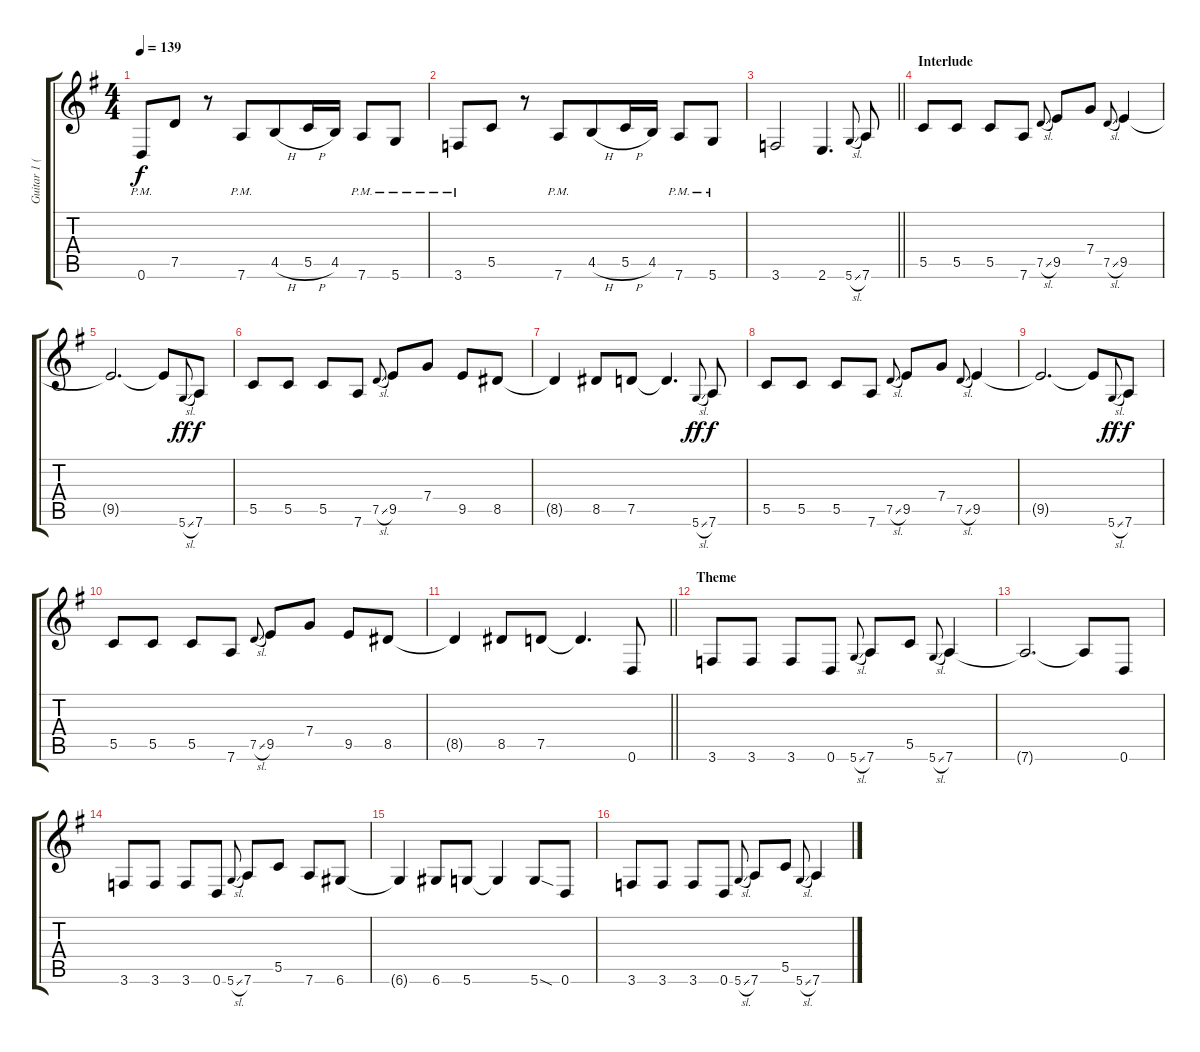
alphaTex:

\track ("Guitar 1 (rhythm - left)" "Guitar 1 (") {instrument electricguitarclean}
\staff {score tabs}
\tuning (D4 A3 F3 C3 G2 D2) {hide}
\ts (4 4)
\tempo 139
\clef g2
\ks eminor
0.6{pm}.8{dy f} 7.5.8 r.8 7.6{pm}.8{beam merge} 4.5{h}.8 5.5{h}.16 4.5.16{beam split} 7.6{pm}.8 5.6{pm}.8 |
3.6{pm}.8 5.5.8 r.8 7.6{pm}.8{beam merge} 4.5{h}.8 5.5{h}.16 4.5.16{beam split} 7.6{pm}.8 5.6{pm}.8 |
\barLineRight lightlight
3.6.2 2.6.4{d} 5.6{sl}.8{gr onbeat} 7.6.8{instrument electricguitarclean} |
\section ("" "Interlude")
5.5.8 5.5.8 5.5.8 7.6.8 7.5{sl}.8{gr onbeat} 9.5.8 7.4.8 7.5{sl}.8{gr onbeat} 9.5.4 |
9.5{t}.2{d} 9.5{t}.8 5.6{sl}.8{gr onbeat dy ff} 7.6.8{dy f} |
5.5.8 5.5.8 5.5.8 7.6.8 7.5{sl}.8{gr onbeat} 9.5.8 7.4.8 9.5.8 8.5.8 |
8.5{t}.4 8.5.8 7.5.8 7.5{t}.4{d} 5.6{sl}.8{gr onbeat dy ff} 7.6.8{dy f} |
5.5.8 5.5.8 5.5.8 7.6.8 7.5{sl}.8{gr onbeat} 9.5.8 7.4.8 7.5{sl}.8{gr onbeat} 9.5.4 |
9.5{t}.2{d} 9.5{t}.8 5.6{sl}.8{gr onbeat dy ff} 7.6.8{dy f} |
5.5.8 5.5.8 5.5.8 7.6.8 7.5{sl}.8{gr onbeat} 9.5.8 7.4.8 9.5.8 8.5.8 |
\barLineRight lightlight
8.5{t}.4 8.5.8 7.5.8 7.5{t}.4{d} 0.6.8 |
\section ("" "Theme")
3.6.8 3.6.8 3.6.8 0.6.8 5.6{sl}.8{gr onbeat} 7.6.8 5.5.8 5.6{sl}.8{gr onbeat} 7.6.4 |
7.6{t}.2{d} 7.6{t}.8 0.6.8 |
3.6.8 3.6.8 3.6.8 0.6.8 5.6{sl}.8{gr onbeat} 7.6.8 5.5.8 7.6.8 6.6.8 |
6.6{t}.4 6.6.8 5.6.8 5.6{t}.4 5.6{sod}.8 0.6.8 |
3.6.8 3.6.8 3.6.8 0.6.8 5.6{sl}.8{gr onbeat} 7.6.8 5.5.8 5.6{sl}.8{gr onbeat} 7.6.4
